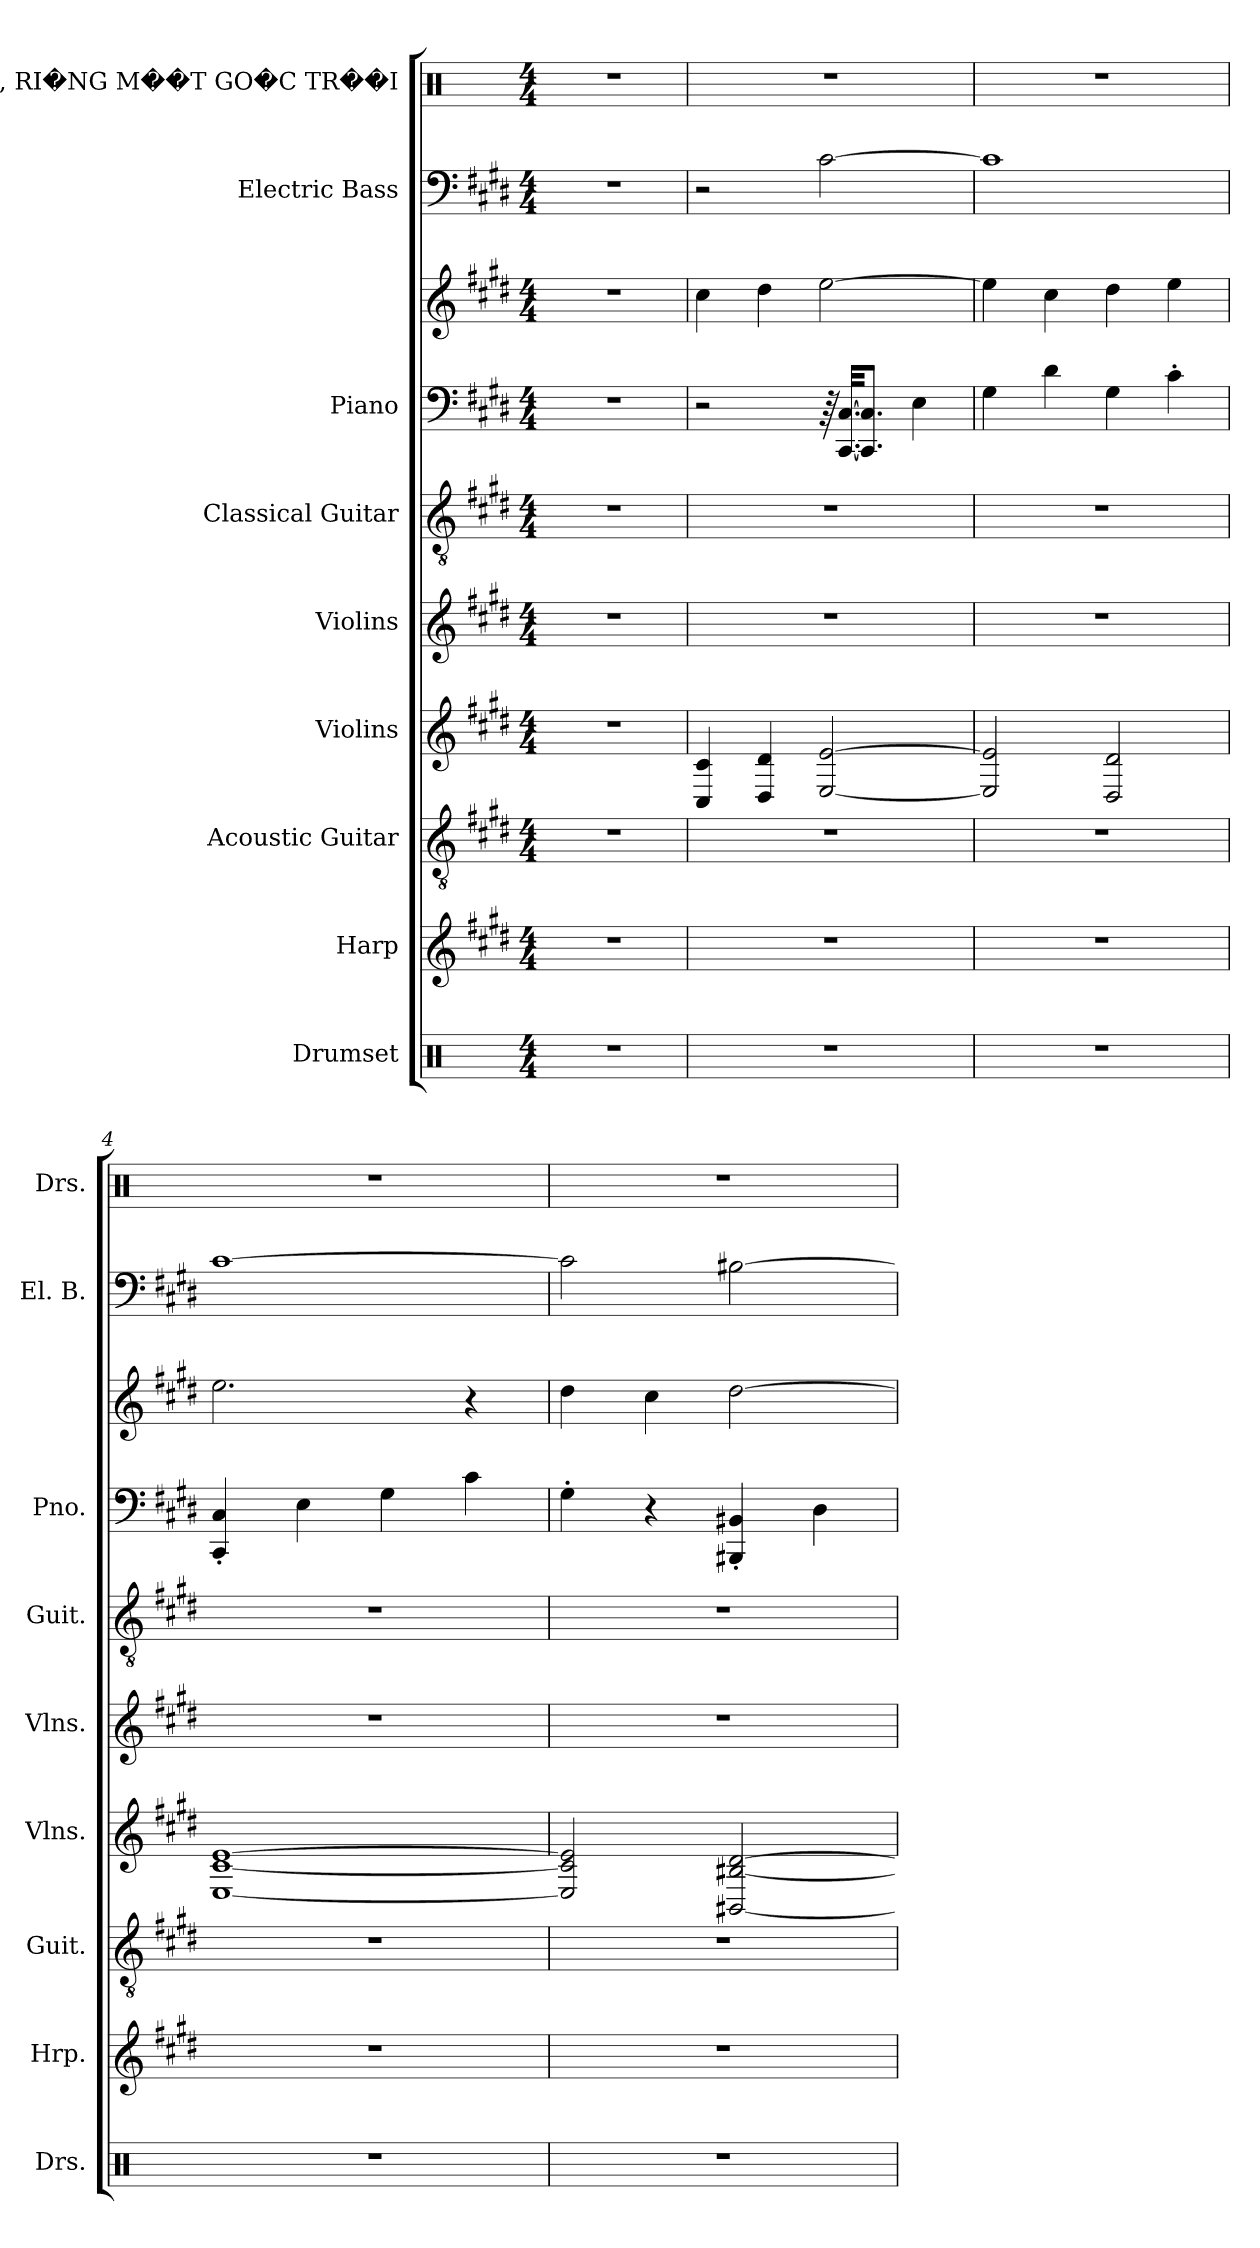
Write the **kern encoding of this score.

**kern	**kern	**kern	**kern	**kern	**kern	**kern	**kern	**kern	**kern
*part9	*part8	*part7	*part6	*part5	*part4	*part3	*part3	*part2	*part1
*staff10	*staff9	*staff8	*staff7	*staff6	*staff5	*staff4	*staff3	*staff2	*staff1
*I"Drumset	*I"Harp	*I"Acoustic Guitar	*I"Violins	*I"Violins	*I"Classical Guitar	*I"Piano	*	*I"Electric Bass	*I"Drumset, RI�NG M��T GO�C TR��I
*I'Drs.	*I'Hrp.	*I'Guit.	*I'Vlns.	*I'Vlns.	*I'Guit.	*I'Pno.	*	*I'El. B.	*I'Drs.
*clefX	*clefG2	*clefGv2	*clefG2	*clefG2	*clefGv2	*clefF4	*clefG2	*clefF4	*clefX
*	*	*	*	*	*	*	*	*ITrd7c12	*
*k[]	*k[f#c#g#d#]	*k[f#c#g#d#]	*k[f#c#g#d#]	*k[f#c#g#d#]	*k[f#c#g#d#]	*k[f#c#g#d#]	*k[f#c#g#d#]	*k[f#c#g#d#]	*k[]
*M4/4	*M4/4	*M4/4	*M4/4	*M4/4	*M4/4	*M4/4	*M4/4	*M4/4	*M4/4
*MM127	*MM127	*MM127	*MM127	*MM127	*MM127	*MM127	*MM127	*MM127	*MM127
=1	=1	=1	=1	=1	=1	=1	=1	=1	=1
1r	1r	1r	1r	1r	1r	1r	1r	1r	1r
=2	=2	=2	=2	=2	=2	=2	=2	=2	=2
1r	1r	1r	4C#/ 4c#/	1r	1r	2r	4cc#\	2r	1r
.	.	.	4D#/ 4d#/	.	.	.	4dd#\	.	.
.	.	.	[2E/ [2e/	.	.	64r	[2ee\	[2C#\	.
.	.	.	.	.	.	[32.CC#/ [32.C#/KKL	.	.	.
.	.	.	.	.	.	8.CC#/] 8.C#/]J	.	.	.
.	.	.	.	.	.	4E\	.	.	.
=3	=3	=3	=3	=3	=3	=3	=3	=3	=3
1r	1r	1r	2E/] 2e/]	1r	1r	4G#\	4ee\]	1C#]	1r
.	.	.	.	.	.	4d#\	4cc#\	.	.
.	.	.	2D#/ 2d#/	.	.	4G#\	4dd#\	.	.
.	.	.	.	.	.	4c#'\	4ee\	.	.
=4	=4	=4	=4	=4	=4	=4	=4	=4	=4
1r	1r	1r	[1E [1c# [1e	1r	1r	4CC#/' 4C#/'	2.ee\	[1C#	1r
.	.	.	.	.	.	4E\	.	.	.
.	.	.	.	.	.	4G#\	.	.	.
.	.	.	.	.	.	4c#\	4r	.	.
!!LO:PB:g=z
=5	=5	=5	=5	=5	=5	=5	=5	=5	=5
1r	1r	1r	2E/] 2c#/] 2e/]	1r	1r	4G#'\	4dd#\	2C#\]	1r
.	.	.	.	.	.	4r	4cc#\	.	.
.	.	.	[2BB#X/ [2B#X/ [2d#/	.	.	4BBB#X/' 4BB#X/'	[2dd#\	[2BB#X\	.
.	.	.	.	.	.	4D#\	.	.	.
=	=	=	=	=	=	=	=	=	=
*-	*-	*-	*-	*-	*-	*-	*-	*-	*-
